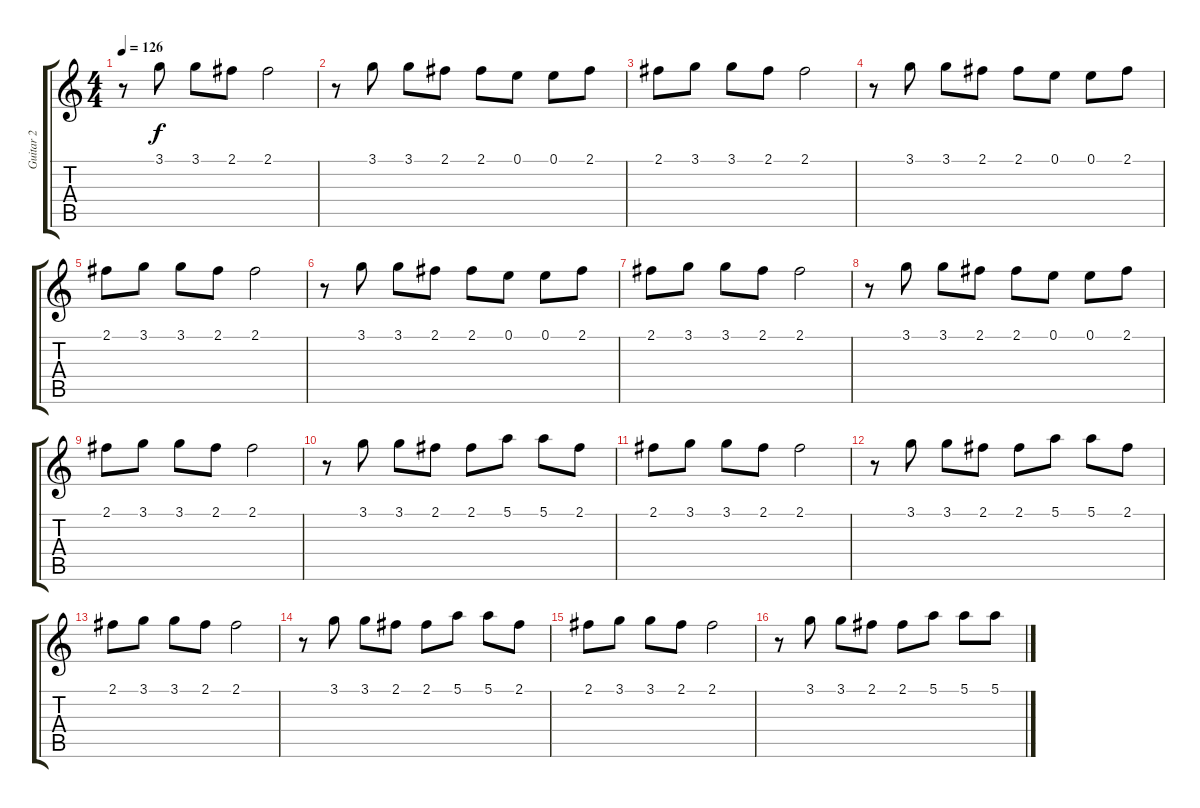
\track ("Guitar 2" "Guitar 2") {instrument acousticguitarsteel}
\staff {score tabs}
\tuning (E4 B3 G3 D3 A2 E2) {hide}
\ts (4 4)
\tempo 126
\clef g2
\ks c
r.8{dy f} 3.1.8 3.1.8 2.1.8 2.1.2 |
r.8 3.1.8 3.1.8 2.1.8 2.1.8 0.1.8 0.1.8 2.1.8 |
2.1.8 3.1.8 3.1.8 2.1.8 2.1.2 |
r.8 3.1.8 3.1.8 2.1.8 2.1.8 0.1.8 0.1.8 2.1.8 |
2.1.8 3.1.8 3.1.8 2.1.8 2.1.2 |
r.8 3.1.8 3.1.8 2.1.8 2.1.8 0.1.8 0.1.8 2.1.8 |
2.1.8 3.1.8 3.1.8 2.1.8 2.1.2 |
r.8 3.1.8 3.1.8 2.1.8 2.1.8 0.1.8 0.1.8 2.1.8 |
2.1.8 3.1.8 3.1.8 2.1.8 2.1.2 |
r.8 3.1.8 3.1.8 2.1.8 2.1.8 5.1.8 5.1.8 2.1.8 |
2.1.8 3.1.8 3.1.8 2.1.8 2.1.2 |
r.8 3.1.8 3.1.8 2.1.8 2.1.8 5.1.8 5.1.8 2.1.8 |
2.1.8 3.1.8 3.1.8 2.1.8 2.1.2 |
r.8 3.1.8 3.1.8 2.1.8 2.1.8 5.1.8 5.1.8 2.1.8 |
2.1.8 3.1.8 3.1.8 2.1.8 2.1.2 |
r.8 3.1.8 3.1.8 2.1.8 2.1.8 5.1.8 5.1.8 5.1.8
